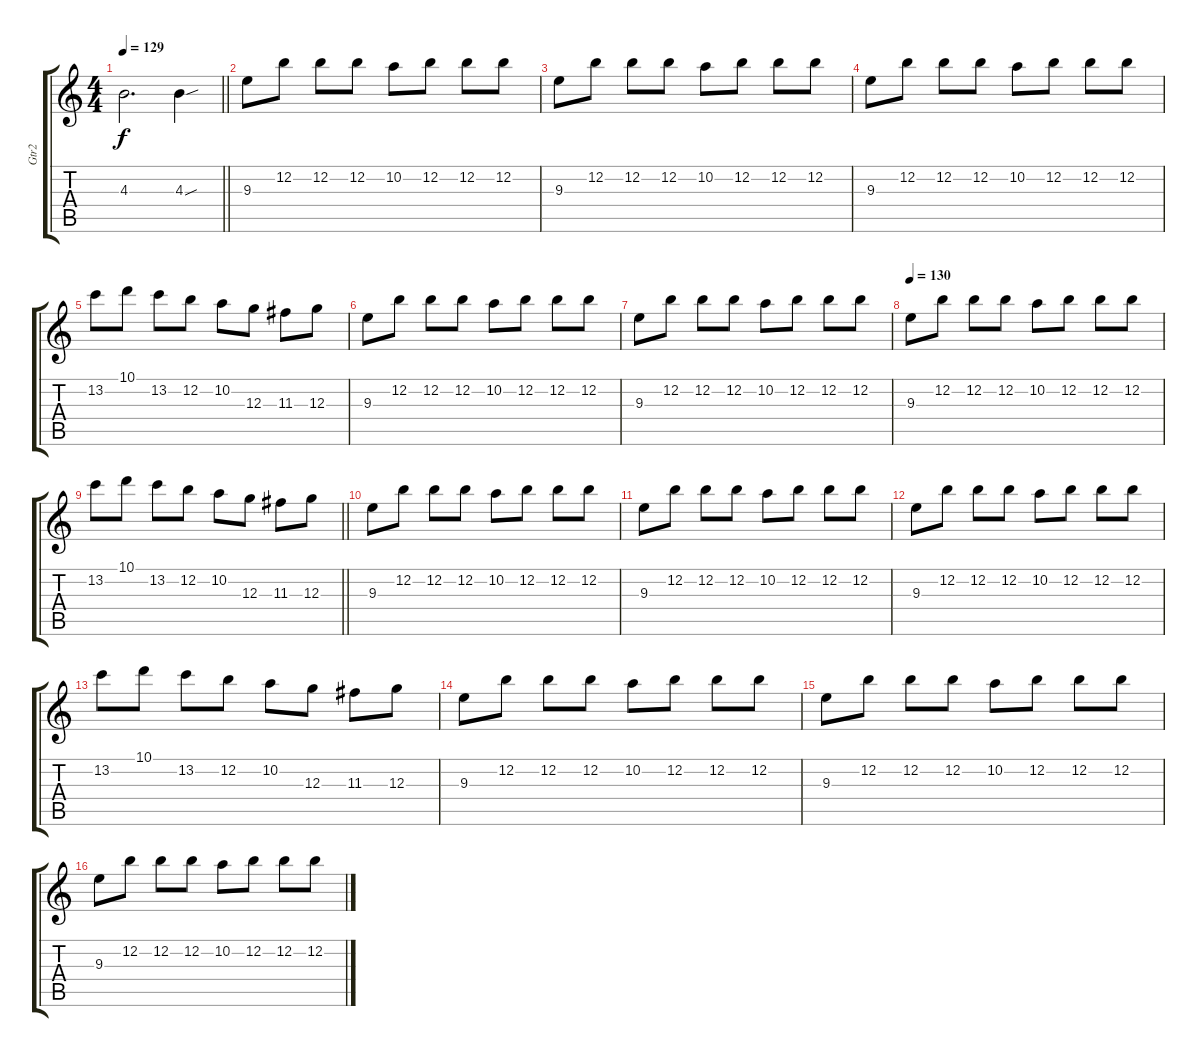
\track ("Gtr2" "Gtr2") {instrument distortionguitar}
\staff {score tabs}
\tuning (E4 B3 G3 D3 A2 E2) {hide}
\ts (4 4)
\tempo 129
\clef g2
\barLineRight lightlight
\ks c
4.3.2{d dy f} 4.3{sou}.4 |
9.3.8 12.2.8 12.2.8 12.2.8 10.2.8 12.2.8 12.2.8 12.2.8 |
9.3.8 12.2.8 12.2.8 12.2.8 10.2.8 12.2.8 12.2.8 12.2.8 |
9.3.8 12.2.8 12.2.8 12.2.8 10.2.8 12.2.8 12.2.8 12.2.8 |
13.2.8 10.1.8 13.2.8 12.2.8 10.2.8 12.3.8 11.3.8 12.3.8 |
9.3.8 12.2.8 12.2.8 12.2.8 10.2.8 12.2.8 12.2.8 12.2.8 |
9.3.8 12.2.8 12.2.8 12.2.8 10.2.8 12.2.8 12.2.8 12.2.8 |
\tempo 130
9.3.8 12.2.8 12.2.8 12.2.8 10.2.8 12.2.8 12.2.8 12.2.8 |
\barLineRight lightlight
13.2.8 10.1.8 13.2.8 12.2.8 10.2.8 12.3.8 11.3.8 12.3.8 |
9.3.8 12.2.8 12.2.8 12.2.8 10.2.8 12.2.8 12.2.8 12.2.8 |
9.3.8 12.2.8 12.2.8 12.2.8 10.2.8 12.2.8 12.2.8 12.2.8 |
9.3.8 12.2.8 12.2.8 12.2.8 10.2.8 12.2.8 12.2.8 12.2.8 |
13.2.8 10.1.8 13.2.8 12.2.8 10.2.8 12.3.8 11.3.8 12.3.8 |
9.3.8 12.2.8 12.2.8 12.2.8 10.2.8 12.2.8 12.2.8 12.2.8 |
9.3.8 12.2.8 12.2.8 12.2.8 10.2.8 12.2.8 12.2.8 12.2.8 |
9.3.8 12.2.8 12.2.8 12.2.8 10.2.8 12.2.8 12.2.8 12.2.8
